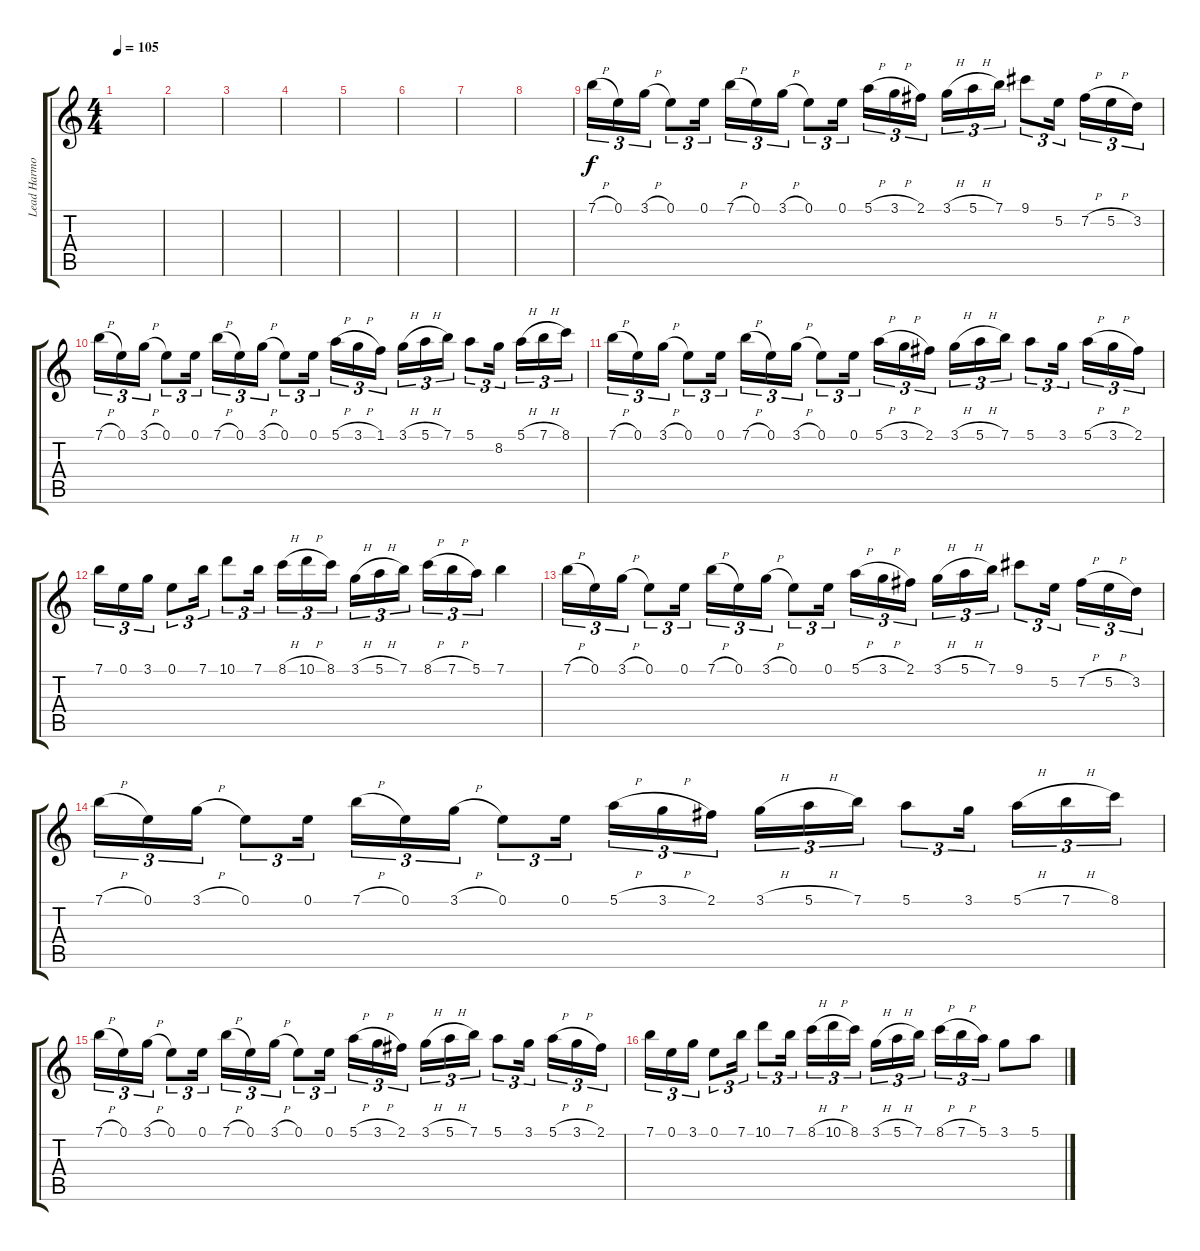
\track ("Lead Harmony" "Lead Harmo") {instrument distortionguitar}
\staff {score tabs}
\tuning (E4 B3 G3 D3 A2 E2) {hide}
\ts (4 4)
\tempo 105
\clef g2
\ks c
|
|
|
|
|
|
|
|
7.1{h}.16{tu (3 2) volume 13} 0.1.16{tu (3 2)} 3.1{h}.16{tu (3 2)} 0.1.8{tu (3 2)} 0.1.16{tu (3 2)} 7.1{h}.16{tu (3 2)} 0.1.16{tu (3 2)} 3.1{h}.16{tu (3 2)} 0.1.8{tu (3 2)} 0.1.16{tu (3 2)} 5.1{h}.16{tu (3 2)} 3.1{h}.16{tu (3 2)} 2.1.16{tu (3 2)} 3.1{h}.16{tu (3 2)} 5.1{h}.16{tu (3 2)} 7.1.16{tu (3 2)} 9.1.8{tu (3 2)} 5.2.16{tu (3 2)} 7.2{h}.16{tu (3 2)} 5.2{h}.16{tu (3 2)} 3.2.16{tu (3 2)} |
7.1{h}.16{tu (3 2)} 0.1.16{tu (3 2)} 3.1{h}.16{tu (3 2)} 0.1.8{tu (3 2)} 0.1.16{tu (3 2)} 7.1{h}.16{tu (3 2)} 0.1.16{tu (3 2)} 3.1{h}.16{tu (3 2)} 0.1.8{tu (3 2)} 0.1.16{tu (3 2)} 5.1{h}.16{tu (3 2)} 3.1{h}.16{tu (3 2)} 1.1.16{tu (3 2)} 3.1{h}.16{tu (3 2)} 5.1{h}.16{tu (3 2)} 7.1.16{tu (3 2)} 5.1.8{tu (3 2)} 8.2.16{tu (3 2)} 5.1{h}.16{tu (3 2)} 7.1{h}.16{tu (3 2)} 8.1.16{tu (3 2)} |
7.1{h}.16{tu (3 2)} 0.1.16{tu (3 2)} 3.1{h}.16{tu (3 2)} 0.1.8{tu (3 2)} 0.1.16{tu (3 2)} 7.1{h}.16{tu (3 2)} 0.1.16{tu (3 2)} 3.1{h}.16{tu (3 2)} 0.1.8{tu (3 2)} 0.1.16{tu (3 2)} 5.1{h}.16{tu (3 2)} 3.1{h}.16{tu (3 2)} 2.1.16{tu (3 2)} 3.1{h}.16{tu (3 2)} 5.1{h}.16{tu (3 2)} 7.1.16{tu (3 2)} 5.1.8{tu (3 2)} 3.1.16{tu (3 2)} 5.1{h}.16{tu (3 2)} 3.1{h}.16{tu (3 2)} 2.1.16{tu (3 2)} |
7.1.16{tu (3 2)} 0.1.16{tu (3 2)} 3.1.16{tu (3 2)} 0.1.8{tu (3 2)} 7.1.16{tu (3 2)} 10.1.8{tu (3 2)} 7.1.16{tu (3 2)} 8.1{h}.16{tu (3 2)} 10.1{h}.16{tu (3 2)} 8.1.16{tu (3 2)} 3.1{h}.16{tu (3 2)} 5.1{h}.16{tu (3 2)} 7.1.16{tu (3 2)} 8.1{h}.16{tu (3 2)} 7.1{h}.16{tu (3 2)} 5.1.16{tu (3 2)} 7.1.4 |
7.1{h}.16{tu (3 2) volume 13} 0.1.16{tu (3 2)} 3.1{h}.16{tu (3 2)} 0.1.8{tu (3 2)} 0.1.16{tu (3 2)} 7.1{h}.16{tu (3 2)} 0.1.16{tu (3 2)} 3.1{h}.16{tu (3 2)} 0.1.8{tu (3 2)} 0.1.16{tu (3 2)} 5.1{h}.16{tu (3 2)} 3.1{h}.16{tu (3 2)} 2.1.16{tu (3 2)} 3.1{h}.16{tu (3 2)} 5.1{h}.16{tu (3 2)} 7.1.16{tu (3 2)} 9.1.8{tu (3 2)} 5.2.16{tu (3 2)} 7.2{h}.16{tu (3 2)} 5.2{h}.16{tu (3 2)} 3.2.16{tu (3 2)} |
7.1{h}.16{tu (3 2)} 0.1.16{tu (3 2)} 3.1{h}.16{tu (3 2)} 0.1.8{tu (3 2)} 0.1.16{tu (3 2)} 7.1{h}.16{tu (3 2)} 0.1.16{tu (3 2)} 3.1{h}.16{tu (3 2)} 0.1.8{tu (3 2)} 0.1.16{tu (3 2)} 5.1{h}.16{tu (3 2)} 3.1{h}.16{tu (3 2)} 2.1.16{tu (3 2)} 3.1{h}.16{tu (3 2)} 5.1{h}.16{tu (3 2)} 7.1.16{tu (3 2)} 5.1.8{tu (3 2)} 3.1.16{tu (3 2)} 5.1{h}.16{tu (3 2)} 7.1{h}.16{tu (3 2)} 8.1.16{tu (3 2)} |
7.1{h}.16{tu (3 2)} 0.1.16{tu (3 2)} 3.1{h}.16{tu (3 2)} 0.1.8{tu (3 2)} 0.1.16{tu (3 2)} 7.1{h}.16{tu (3 2)} 0.1.16{tu (3 2)} 3.1{h}.16{tu (3 2)} 0.1.8{tu (3 2)} 0.1.16{tu (3 2)} 5.1{h}.16{tu (3 2)} 3.1{h}.16{tu (3 2)} 2.1.16{tu (3 2)} 3.1{h}.16{tu (3 2)} 5.1{h}.16{tu (3 2)} 7.1.16{tu (3 2)} 5.1.8{tu (3 2)} 3.1.16{tu (3 2)} 5.1{h}.16{tu (3 2)} 3.1{h}.16{tu (3 2)} 2.1.16{tu (3 2)} |
7.1.16{tu (3 2)} 0.1.16{tu (3 2)} 3.1.16{tu (3 2)} 0.1.8{tu (3 2)} 7.1.16{tu (3 2)} 10.1.8{tu (3 2)} 7.1.16{tu (3 2)} 8.1{h}.16{tu (3 2)} 10.1{h}.16{tu (3 2)} 8.1.16{tu (3 2)} 3.1{h}.16{tu (3 2)} 5.1{h}.16{tu (3 2)} 7.1.16{tu (3 2)} 8.1{h}.16{tu (3 2)} 7.1{h}.16{tu (3 2)} 5.1.16{tu (3 2)} 3.1.8 5.1.8
